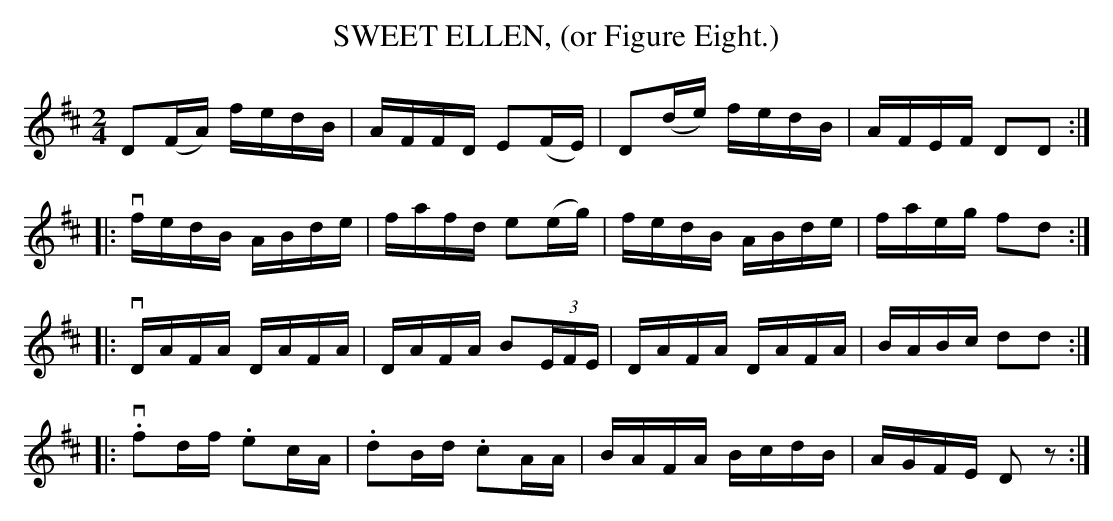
X:1
T:SWEET ELLEN, (or Figure Eight.)
M:2/4
L:1/16
K:D
D2(FA) fedB|AFFD E2(FE)|D2(de) fedB|AFEF D2D2:|
|:vfedB ABde|fafd e2(eg)|fedB ABde|faeg f2d2:|
|:vDAFA DAFA | DAFA B2(3EFE|DAFA DAFA| BABc d2d2:|
|:v.f2df .e2cA|.d2Bd .c2AA|BAFA BcdB|AGFE D2z2:|
